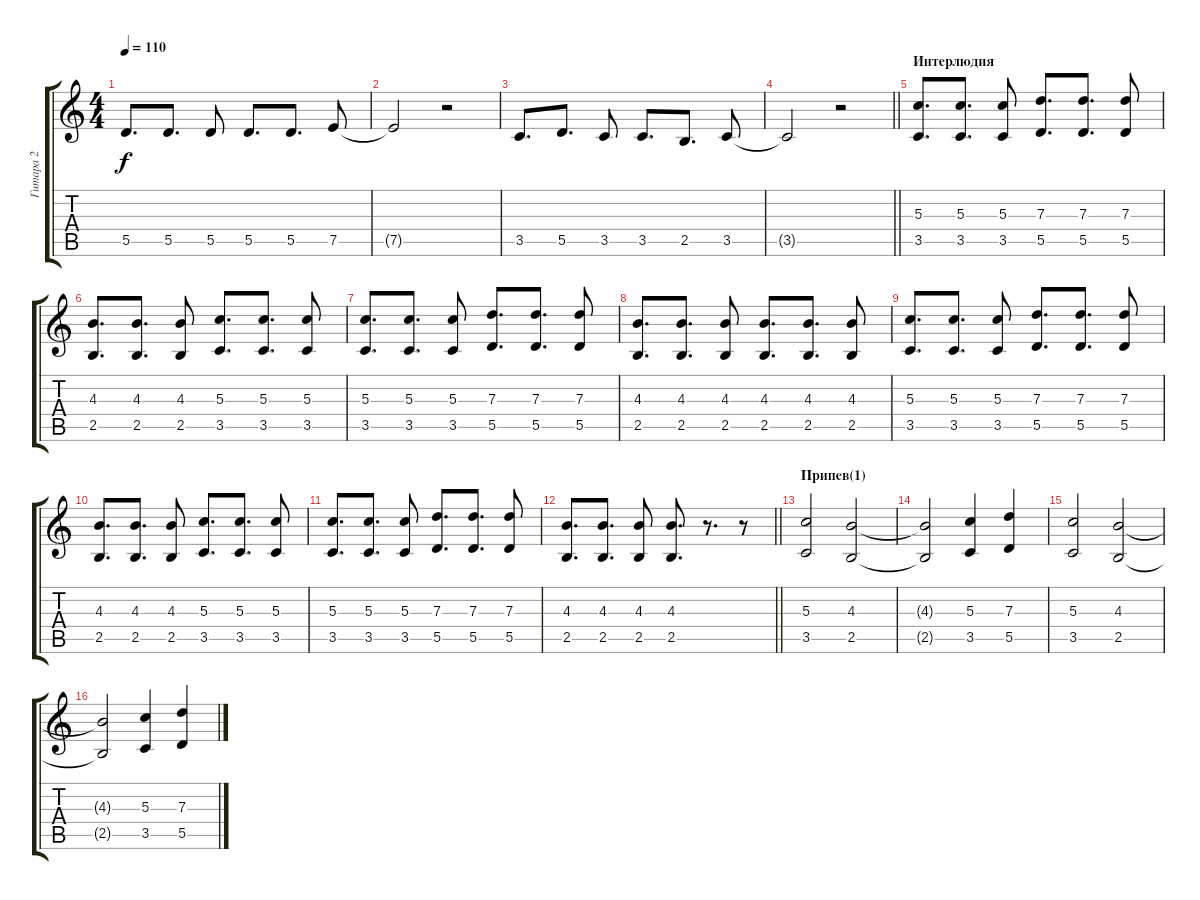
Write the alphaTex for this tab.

\track ("Гитара 2" "Гитара 2") {instrument distortionguitar}
\staff {score tabs}
\tuning (E4 B3 G3 D3 A2 E2) {hide}
\ts (4 4)
\tempo 110
\clef g2
\ks c
5.5.8{d dy f} 5.5.8{d} 5.5.8 5.5.8{d} 5.5.8{d} 7.5.8 |
7.5{t}.2 r.2 |
3.5.8{d} 5.5.8{d} 3.5.8 3.5.8{d} 2.5.8{d} 3.5.8 |
\barLineRight lightlight
3.5{t}.2 r.2 |
\section ("" "Интерлюдия")
(5.3 3.5).8{d volume 11} (5.3 3.5).8{d} (5.3 3.5).8 (7.3 5.5).8{d} (7.3 5.5).8{d} (7.3 5.5).8 |
(4.3 2.5).8{d} (4.3 2.5).8{d} (4.3 2.5).8 (5.3 3.5).8{d} (5.3 3.5).8{d} (5.3 3.5).8 |
(5.3 3.5).8{d} (5.3 3.5).8{d} (5.3 3.5).8 (7.3 5.5).8{d} (7.3 5.5).8{d} (7.3 5.5).8 |
(4.3 2.5).8{d} (4.3 2.5).8{d} (4.3 2.5).8 (4.3 2.5).8{d} (4.3 2.5).8{d} (4.3 2.5).8 |
(5.3 3.5).8{d} (5.3 3.5).8{d} (5.3 3.5).8 (7.3 5.5).8{d} (7.3 5.5).8{d} (7.3 5.5).8 |
(4.3 2.5).8{d} (4.3 2.5).8{d} (4.3 2.5).8 (5.3 3.5).8{d} (5.3 3.5).8{d} (5.3 3.5).8 |
(5.3 3.5).8{d} (5.3 3.5).8{d} (5.3 3.5).8 (7.3 5.5).8{d} (7.3 5.5).8{d} (7.3 5.5).8 |
\barLineRight lightlight
(4.3 2.5).8{d} (4.3 2.5).8{d} (4.3 2.5).8 (4.3 2.5).8{d} r.8{d} r.8 |
\section ("" "Припев(1)")
(5.3 3.5).2 (4.3 2.5).2 |
(4.3{t} 2.5{t}).2 (5.3 3.5).4 (7.3 5.5).4 |
(5.3 3.5).2 (4.3 2.5).2 |
(4.3{t} 2.5{t}).2 (5.3 3.5).4 (7.3 5.5).4
